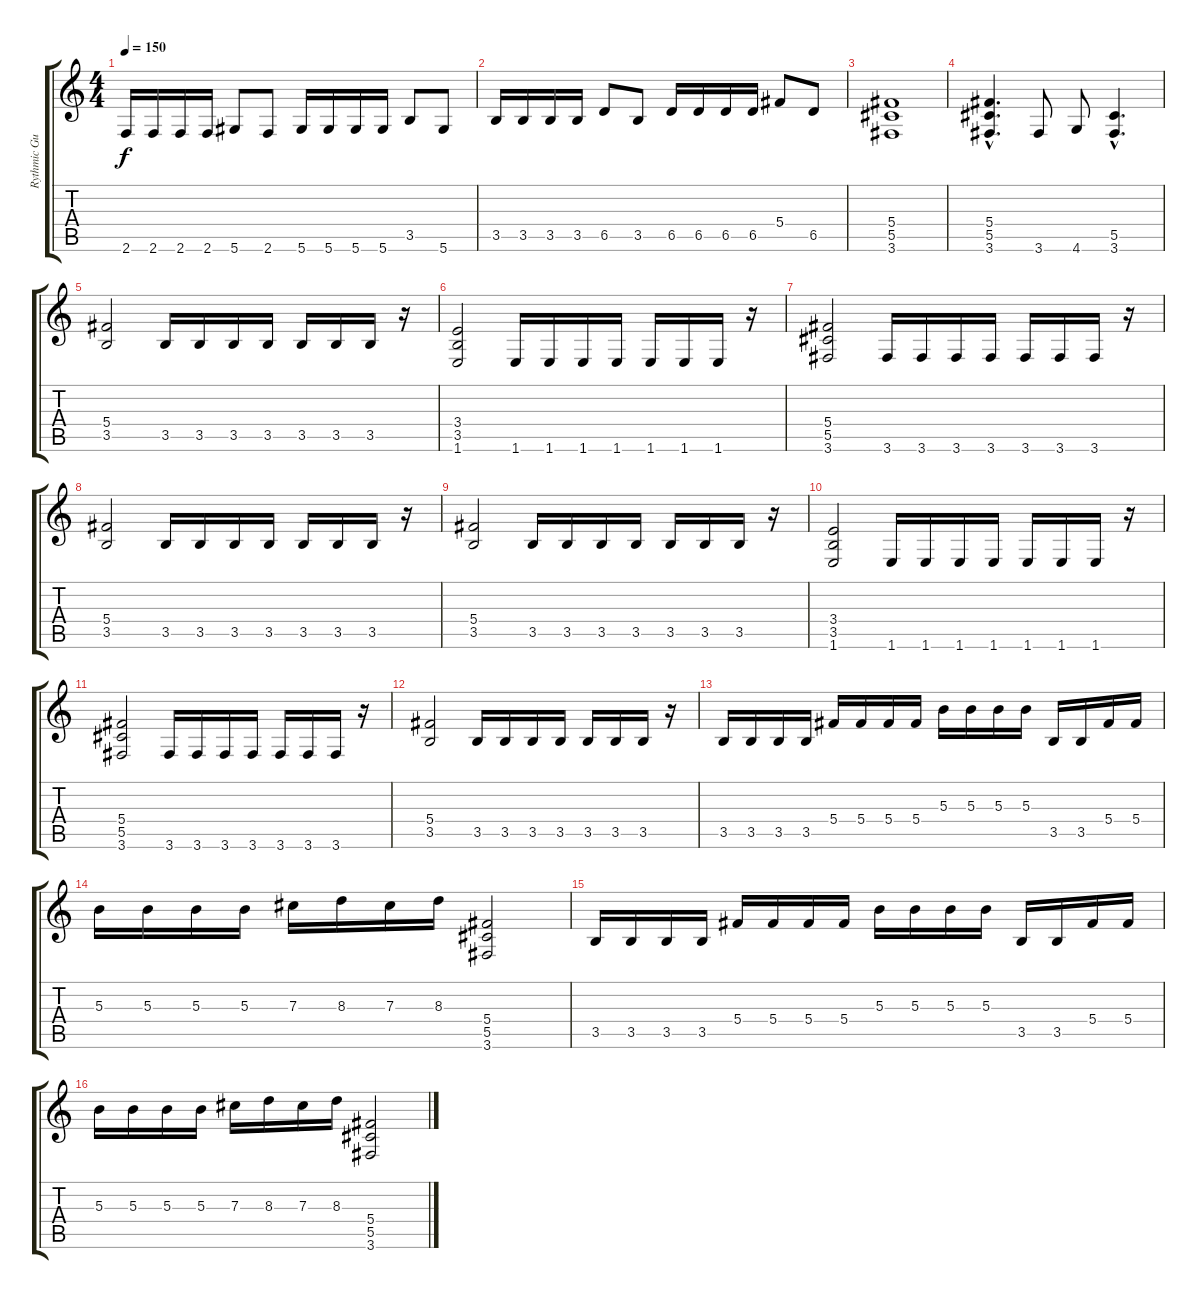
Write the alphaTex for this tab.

\track ("Rythmic Guitar (Jose A. Garrido)" "Rythmic Gu") {instrument distortionguitar}
\staff {score tabs}
\tuning (Eb4 Bb3 Gb3 Db3 Ab2 Eb2) {hide}
\ts (4 4)
\tempo 150
\clef g2
\ks c
2.6.16{dy f} 2.6.16 2.6.16 2.6.16 5.6.8 2.6.8 5.6.16 5.6.16 5.6.16 5.6.16 3.5.8 5.6.8 |
3.5.16 3.5.16 3.5.16 3.5.16 6.5.8 3.5.8 6.5.16 6.5.16 6.5.16 6.5.16 5.4.8 6.5.8 |
(5.4 5.5 3.6).1 |
(5.4{hac} 5.5{hac} 3.6{hac}).4{d} 3.6.8 4.6.8 (5.5{hac} 3.6{hac}).4{d} |
(5.4 3.5).2 3.5.16 3.5.16 3.5.16 3.5.16 3.5.16 3.5.16 3.5.16 r.16 |
(3.4 3.5 1.6).2 1.6.16 1.6.16 1.6.16 1.6.16 1.6.16 1.6.16 1.6.16 r.16 |
(5.4 5.5 3.6).2 3.6.16 3.6.16 3.6.16 3.6.16 3.6.16 3.6.16 3.6.16 r.16 |
(5.4 3.5).2 3.5.16 3.5.16 3.5.16 3.5.16 3.5.16 3.5.16 3.5.16 r.16 |
(5.4 3.5).2 3.5.16 3.5.16 3.5.16 3.5.16 3.5.16 3.5.16 3.5.16 r.16 |
(3.4 3.5 1.6).2 1.6.16 1.6.16 1.6.16 1.6.16 1.6.16 1.6.16 1.6.16 r.16 |
(5.4 5.5 3.6).2 3.6.16 3.6.16 3.6.16 3.6.16 3.6.16 3.6.16 3.6.16 r.16 |
(5.4 3.5).2 3.5.16 3.5.16 3.5.16 3.5.16 3.5.16 3.5.16 3.5.16 r.16 |
3.5.16 3.5.16 3.5.16 3.5.16 5.4.16 5.4.16 5.4.16 5.4.16 5.3.16 5.3.16 5.3.16 5.3.16 3.5.16 3.5.16 5.4.16 5.4.16 |
5.3.16 5.3.16 5.3.16 5.3.16 7.3.16 8.3.16 7.3.16 8.3.16 (5.4 5.5 3.6).2 |
3.5.16 3.5.16 3.5.16 3.5.16 5.4.16 5.4.16 5.4.16 5.4.16 5.3.16 5.3.16 5.3.16 5.3.16 3.5.16 3.5.16 5.4.16 5.4.16 |
5.3.16 5.3.16 5.3.16 5.3.16 7.3.16 8.3.16 7.3.16 8.3.16 (5.4 5.5 3.6).2
